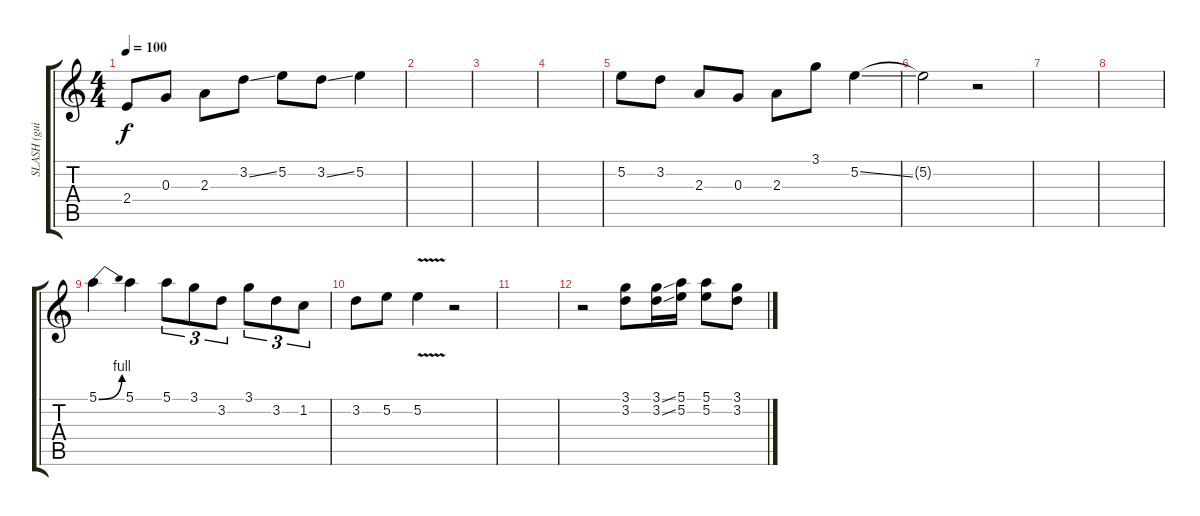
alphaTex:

\track ("SLASH (guitarra)" "SLASH (gui") {instrument acousticguitarsteel}
\staff {score tabs}
\tuning (E4 B3 G3 D3 A2 E2) {hide}
\ts (4 4)
\tempo 100
\clef g2
\ks c
2.4.8{dy f} 0.3.8 2.3.8 3.2{ss}.8 5.2.8 3.2{ss}.8 5.2.4 |
|
|
|
5.2.8 3.2.8 2.3.8 0.3.8 2.3.8 3.1.8 5.2{ss}.4 |
5.2{t}.2 r.2 |
|
|
5.1{be (bend 0 0 60 4)}.4 5.1.4 5.1.8{tu (3 2)} 3.1.8{tu (3 2)} 3.2.8{tu (3 2)} 3.1.8{tu (3 2)} 3.2.8{tu (3 2)} 1.2.8{tu (3 2)} |
3.2.8 5.2.8 5.2{v}.4 r.2 |
|
r.2 (3.1 3.2).8 (3.1{ss} 3.2{ss}).16 (5.1 5.2).16 (5.1 5.2).8 (3.1 3.2).8
